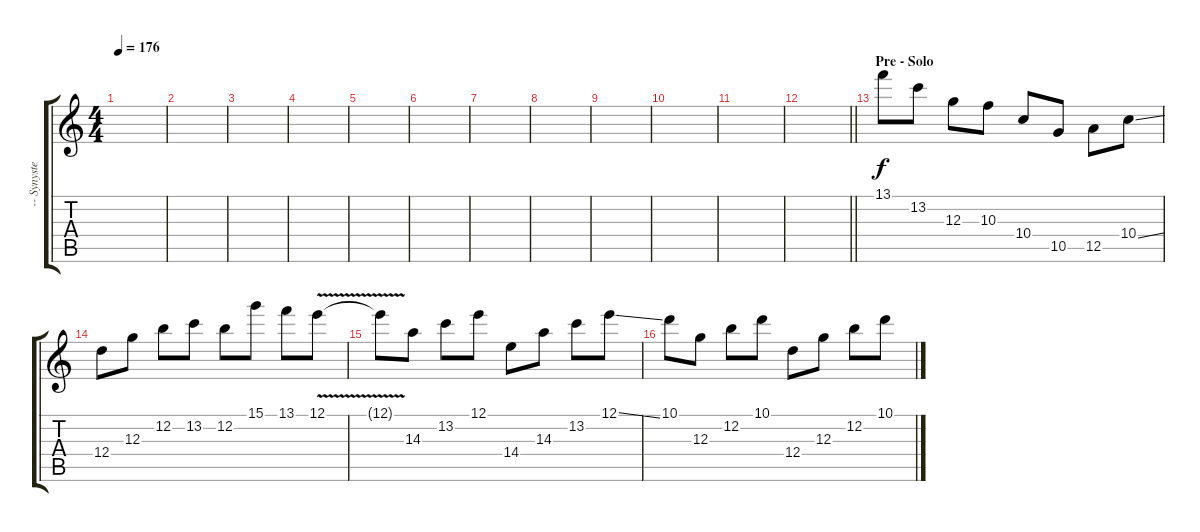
\track ("-- Synyster Gates - Lead" "-- Synyste") {instrument distortionguitar}
\staff {score tabs}
\tuning (E4 B3 G3 D3 A2 D2) {hide}
\ts (4 4)
\tempo 176
\clef g2
\ks c
|
|
|
|
|
|
|
|
|
|
|
\barLineRight lightlight
|
\section ("" "Pre - Solo")
13.1.8 13.2.8 12.3.8 10.3.8 10.4.8 10.5.8 12.5.8 10.4{ss}.8 |
12.4.8 12.3.8 12.2.8 13.2.8 12.2.8 15.1.8 13.1.8 12.1{v}.8 |
12.1{t}.8 14.3.8 13.2.8 12.1.8 14.4.8 14.3.8 13.2.8 12.1{ss}.8 |
10.1.8 12.3.8 12.2.8 10.1.8 12.4.8 12.3.8 12.2.8 10.1{ss}.8
